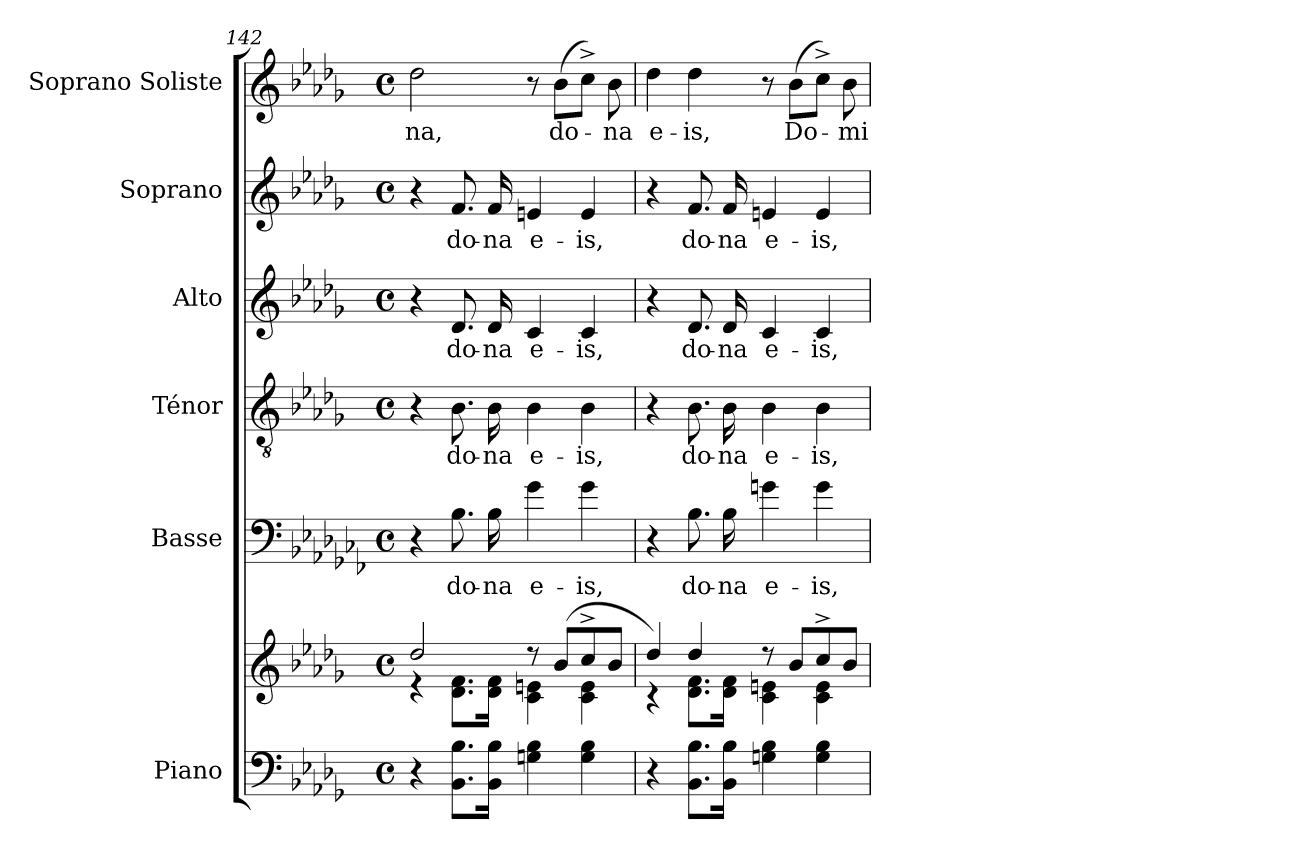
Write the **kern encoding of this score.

**kern	**kern	**kern	**text	**kern	**text	**kern	**text	**kern	**text	**kern	**text
*part6	*part6	*part5	*part5	*part4	*part4	*part3	*part3	*part2	*part2	*part1	*part1
*staff7	*staff6	*staff5	*staff5	*staff4	*staff4	*staff3	*staff3	*staff2	*staff2	*staff1	*staff1
*I"Piano	*	*I"Basse	*	*I"Ténor	*	*I"Alto	*	*I"Soprano	*	*I"Soprano Soliste	*
*I'Pno.	*	*I'B.	*	*I'T.	*	*I'A.	*	*I'S.	*	*	*
*clefF4	*clefG2	*clefF4	*	*clefGv2	*	*clefG2	*	*clefG2	*	*clefG2	*
*	*	*ITrd8c14	*	*	*	*	*	*	*	*	*
*k[b-e-a-d-g-]	*k[b-e-a-d-g-]	*k[b-e-a-d-g-c-f-]	*	*k[b-e-a-d-g-]	*	*k[b-e-a-d-g-]	*	*k[b-e-a-d-g-]	*	*k[b-e-a-d-g-]	*
*M4/4	*M4/4	*M4/4	*	*M4/4	*	*M4/4	*	*M4/4	*	*M4/4	*
*met(c)	*met(c)	*met(c)	*	*met(c)	*	*met(c)	*	*met(c)	*	*met(c)	*
=142	=142	=142	=142	=142	=142	=142	=142	=142	=142	=142	=142
*	*^	*	*	*	*	*	*	*	*	*	*
4r	2dd-/	4r	4r	.	4r	.	4r	.	4r	.	2dd-\	-na,
8.BB-\ 8.B-\L	.	8.d-\ 8.f\L	8.BB-i\	do-	8.B-\	do-	8.d-/	do-	8.f/	do-	.	.
16BB-\ 16B-\Jk	.	16d-\ 16f\Jk	16BB-i\	-na	16B-\	-na	16d-/	-na	16f/	-na	.	.
4Gn\ 4B-\	8r	4c\ 4en\	4G-i\	e-	4B-\	e-	4c/	e-	4en/	e-	8r	.
.	(8b-/L	.	.	.	.	.	.	.	.	.	(8b-\L	do-
4G\ 4B-\	8cc^/	4c\ 4e\	4G-i\	-is,	4B-\	-is,	4c/	-is,	4e/	-is,	8cc^\J)	.
.	8b-/J	.	.	.	.	.	.	.	.	.	8b-\	-na
=143	=143	=143	=143	=143	=143	=143	=143	=143	=143	=143	=143	=143
4r	4dd-/)	4r	4r	.	4r	.	4r	.	4r	.	4dd-\	e-
8.BB-\ 8.B-\L	4dd-/	8.d-\ 8.f\L	8.BB-i\	do-	8.B-\	do-	8.d-/	do-	8.f/	do-	4dd-\	-is,
16BB-\ 16B-\Jk	.	16d-\ 16f\Jk	16BB-i\	-na	16B-\	-na	16d-/	-na	16f/	-na	.	.
4Gn\ 4B-\	8r	4c\ 4en\	4Gni\	e-	4B-\	e-	4c/	e-	4en/	e-	8r	.
.	8b-/L	.	.	.	.	.	.	.	.	.	(8b-\L	Do-
4G\ 4B-\	8cc^/	4c\ 4e\	4Gi\	-is,	4B-\	-is,	4c/	-is,	4e/	-is,	8cc^\J)	.
.	8b-/J	.	.	.	.	.	.	.	.	.	8b-\	-mi-
*	*v	*v	*	*	*	*	*	*	*	*	*	*
=	=	=	=	=	=	=	=	=	=	=	=
*-	*-	*-	*-	*-	*-	*-	*-	*-	*-	*-	*-
